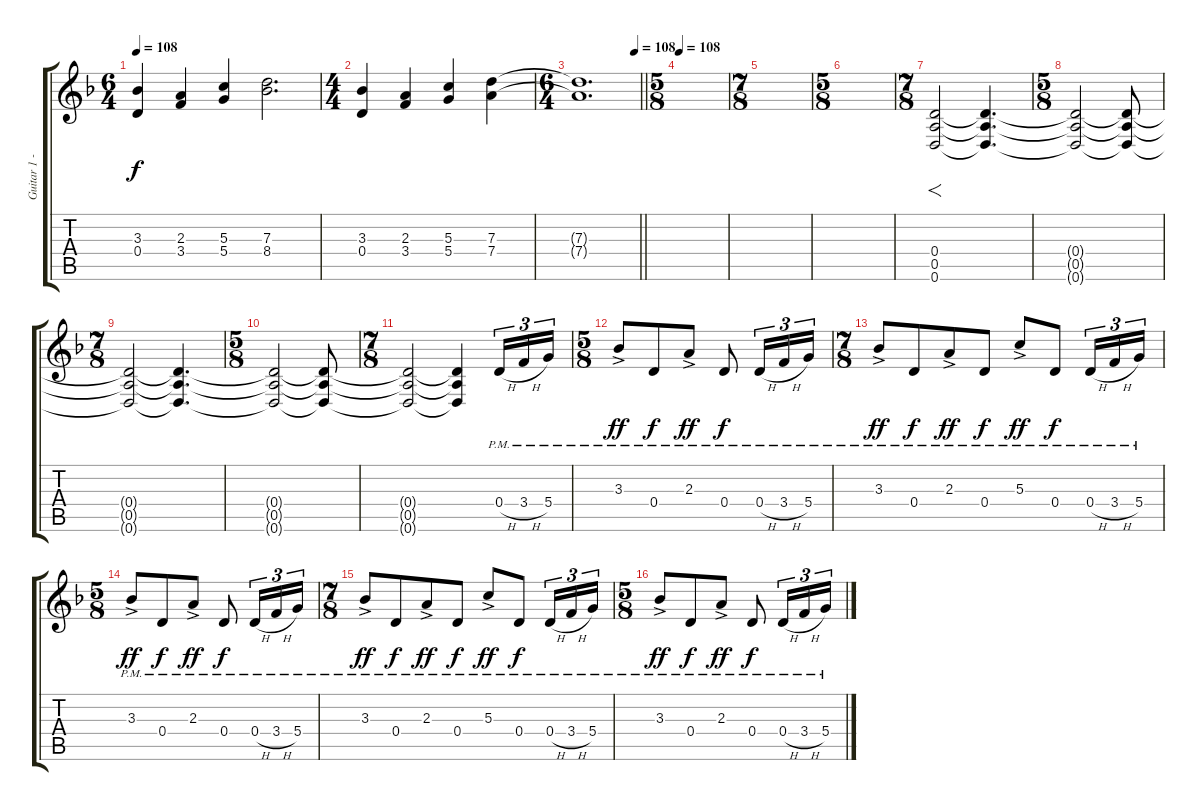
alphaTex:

\track ("Guitar 1 - hidden" "Guitar 1 -") {instrument overdrivenguitar}
\staff {score tabs}
\tuning (E4 B3 G3 D3 A2 D2) {hide}
\ts (6 4)
\tempo 108
\tempo 67
\tempo 108
\clef g2
\ks dminor
(3.3 0.4).4{dy f volume 6 instrument electricguitarclean} (2.3 3.4).4 (5.3 5.4).4 (7.3 8.4).2{d} |
\ts (4 4)
(3.3 0.4).4 (2.3 3.4).4 (5.3 5.4).4 (7.3 7.4).4 |
\ts (6 4)
\tempo (108 0.9166666666666666)
\barLineRight lightlight
(7.3{t} 7.4{t}).1{d} |
\ts (5 8)
\tempo 108
|
\ts (7 8)
|
\ts (5 8)
|
\ts (7 8)
(0.4 0.5 0.6).2{f volume 1 instrument overdrivenguitar} (0.4{t} 0.5{t} 0.6{t}).4{d volume 4} |
\ts (5 8)
(0.4{t} 0.5{t} 0.6{t}).2{volume 7} (0.4{t} 0.5{t} 0.6{t}).8{volume 9} |
\ts (7 8)
(0.4{t} 0.5{t} 0.6{t}).2{volume 13} (0.4{t} 0.5{t} 0.6{t}).4{d} |
\ts (5 8)
(0.4{t} 0.5{t} 0.6{t}).2 (0.4{t} 0.5{t} 0.6{t}).8 |
\ts (7 8)
(0.4{t} 0.5{t} 0.6{t}).2 (0.4{t} 0.5{t} 0.6{t}).4 0.4{h pm}.16{tu (3 2)} 3.4{h pm}.16{tu (3 2)} 5.4{pm}.16{tu (3 2)} |
\ts (5 8)
3.3{ac pm}.8{dy ff} 0.4{pm}.8{dy f} 2.3{ac pm}.8{dy ff} 0.4{pm}.8{dy f} 0.4{h pm}.16{tu (3 2)} 3.4{h pm}.16{tu (3 2)} 5.4{pm}.16{tu (3 2)} |
\ts (7 8)
3.3{ac pm}.8{dy ff} 0.4{pm}.8{dy f} 2.3{ac pm}.8{dy ff} 0.4{pm}.8{dy f} 5.3{ac pm}.8{dy ff} 0.4{pm}.8{dy f} 0.4{h pm}.16{tu (3 2)} 3.4{h pm}.16{tu (3 2)} 5.4{pm}.16{tu (3 2)} |
\ts (5 8)
3.3{ac pm}.8{dy ff} 0.4{pm}.8{dy f} 2.3{ac pm}.8{dy ff} 0.4{pm}.8{dy f} 0.4{h pm}.16{tu (3 2)} 3.4{h pm}.16{tu (3 2)} 5.4{pm}.16{tu (3 2)} |
\ts (7 8)
3.3{ac pm}.8{dy ff} 0.4{pm}.8{dy f} 2.3{ac pm}.8{dy ff} 0.4{pm}.8{dy f} 5.3{ac pm}.8{dy ff} 0.4{pm}.8{dy f} 0.4{h pm}.16{tu (3 2)} 3.4{h pm}.16{tu (3 2)} 5.4{pm}.16{tu (3 2)} |
\ts (5 8)
3.3{ac pm}.8{dy ff} 0.4{pm}.8{dy f} 2.3{ac pm}.8{dy ff} 0.4{pm}.8{dy f} 0.4{h pm}.16{tu (3 2)} 3.4{h pm}.16{tu (3 2)} 5.4{pm}.16{tu (3 2)}
